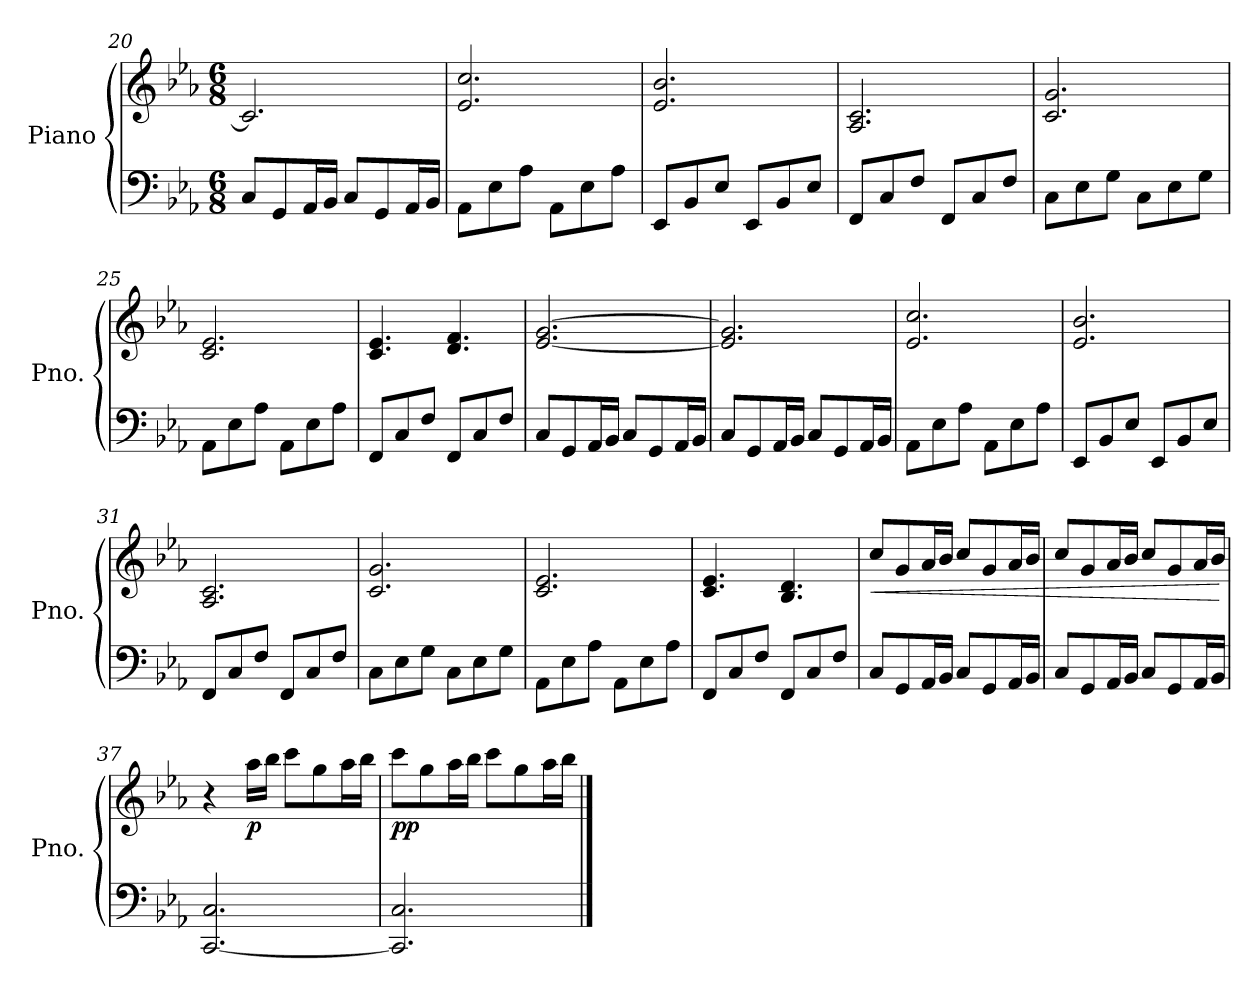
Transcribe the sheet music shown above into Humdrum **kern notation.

**kern	**kern	**dynam
*part1	*part1	*part1
*staff2	*staff1	*staff1/2
*I"Piano	*	*
*I'Pno.	*	*
*clefF4	*clefG2	*
*k[b-e-a-]	*k[b-e-a-]	*
*M6/8	*M6/8	*
=20	=20	=20
8C/L	2.c/]	.
8GG/	.	.
16AA-/L	.	.
16BB-/JJ	.	.
8C/L	.	.
8GG/	.	.
16AA-/L	.	.
16BB-/JJ	.	.
=21	=21	=21
8AA-\L	2.e-/ 2.cc/	.
8E-\	.	.
8A-\J	.	.
8AA-\L	.	.
8E-\	.	.
8A-\J	.	.
=22	=22	=22
8EE-/L	2.e-/ 2.b-/	.
8BB-/	.	.
8E-/J	.	.
8EE-/L	.	.
8BB-/	.	.
8E-/J	.	.
=23	=23	=23
8FF/L	2.A-/ 2.c/	.
8C/	.	.
8F/J	.	.
8FF/L	.	.
8C/	.	.
8F/J	.	.
!!LO:LB:g=z
=24	=24	=24
8C\L	2.c/ 2.g/	.
8E-\	.	.
8G\J	.	.
8C\L	.	.
8E-\	.	.
8G\J	.	.
=25	=25	=25
8AA-\L	2.c/ 2.e-/	.
8E-\	.	.
8A-\J	.	.
8AA-\L	.	.
8E-\	.	.
8A-\J	.	.
=26	=26	=26
8FF/L	4.c/ 4.e-/	.
8C/	.	.
8F/J	.	.
8FF/L	4.d/ 4.f/	.
8C/	.	.
8F/J	.	.
=27	=27	=27
8C/L	[2.e-/ [2.g/	.
8GG/	.	.
16AA-/L	.	.
16BB-/JJ	.	.
8C/L	.	.
8GG/	.	.
16AA-/L	.	.
16BB-/JJ	.	.
=28	=28	=28
8C/L	2.e-/] 2.g/]	.
8GG/	.	.
16AA-/L	.	.
16BB-/JJ	.	.
8C/L	.	.
8GG/	.	.
16AA-/L	.	.
16BB-/JJ	.	.
=29	=29	=29
8AA-\L	2.e-/ 2.cc/	.
8E-\	.	.
8A-\J	.	.
8AA-\L	.	.
8E-\	.	.
8A-\J	.	.
!!LO:PB:g=z
=30	=30	=30
8EE-/L	2.e-/ 2.b-/	.
8BB-/	.	.
8E-/J	.	.
8EE-/L	.	.
8BB-/	.	.
8E-/J	.	.
=31	=31	=31
8FF/L	2.A-/ 2.c/	.
8C/	.	.
8F/J	.	.
8FF/L	.	.
8C/	.	.
8F/J	.	.
=32	=32	=32
8C\L	2.c/ 2.g/	.
8E-\	.	.
8G\J	.	.
8C\L	.	.
8E-\	.	.
8G\J	.	.
=33	=33	=33
8AA-\L	2.c/ 2.e-/	.
8E-\	.	.
8A-\J	.	.
8AA-\L	.	.
8E-\	.	.
8A-\J	.	.
=34	=34	=34
8FF/L	4.c/ 4.e-/	.
8C/	.	.
8F/J	.	.
8FF/L	4.B-/ 4.d/	.
8C/	.	.
8F/J	.	.
=35	=35	=35
!	!	!LO:HP:b
8C/L	8cc/L	<
8GG/	8g/	.
16AA-/L	16a-/L	.
16BB-/JJ	16b-/JJ	.
8C/L	8cc/L	.
8GG/	8g/	.
16AA-/L	16a-/L	.
16BB-/JJ	16b-/JJ	.
!!LO:LB:g=z
=36	=36	=36
8C/L	8cc/L	.
8GG/	8g/	.
16AA-/L	16a-/L	.
16BB-/JJ	16b-/JJ	.
8C/L	8cc/L	.
8GG/	8g/	.
16AA-/L	16a-/L	.
16BB-/JJ	16b-/JJ	.
.	.	[
=37	=37	=37
[2.CC/ 2.C/	4r	.
!	!	!LO:DY:b
.	16aa-\LL	p
.	16bb-\JJ	.
.	8ccc\L	.
.	8gg\	.
.	16aa-\L	.
.	16bb-\JJ	.
=38	=38	=38
!	!	!LO:DY:b
2.CC/] 2.C/	8ccc\L	pp
.	8gg\	.
.	16aa-\L	.
.	16bb-\JJ	.
.	8ccc\L	.
.	8gg\	.
.	16aa-\L	.
.	16bb-\JJ	.
==	==	==
*-	*-	*-
